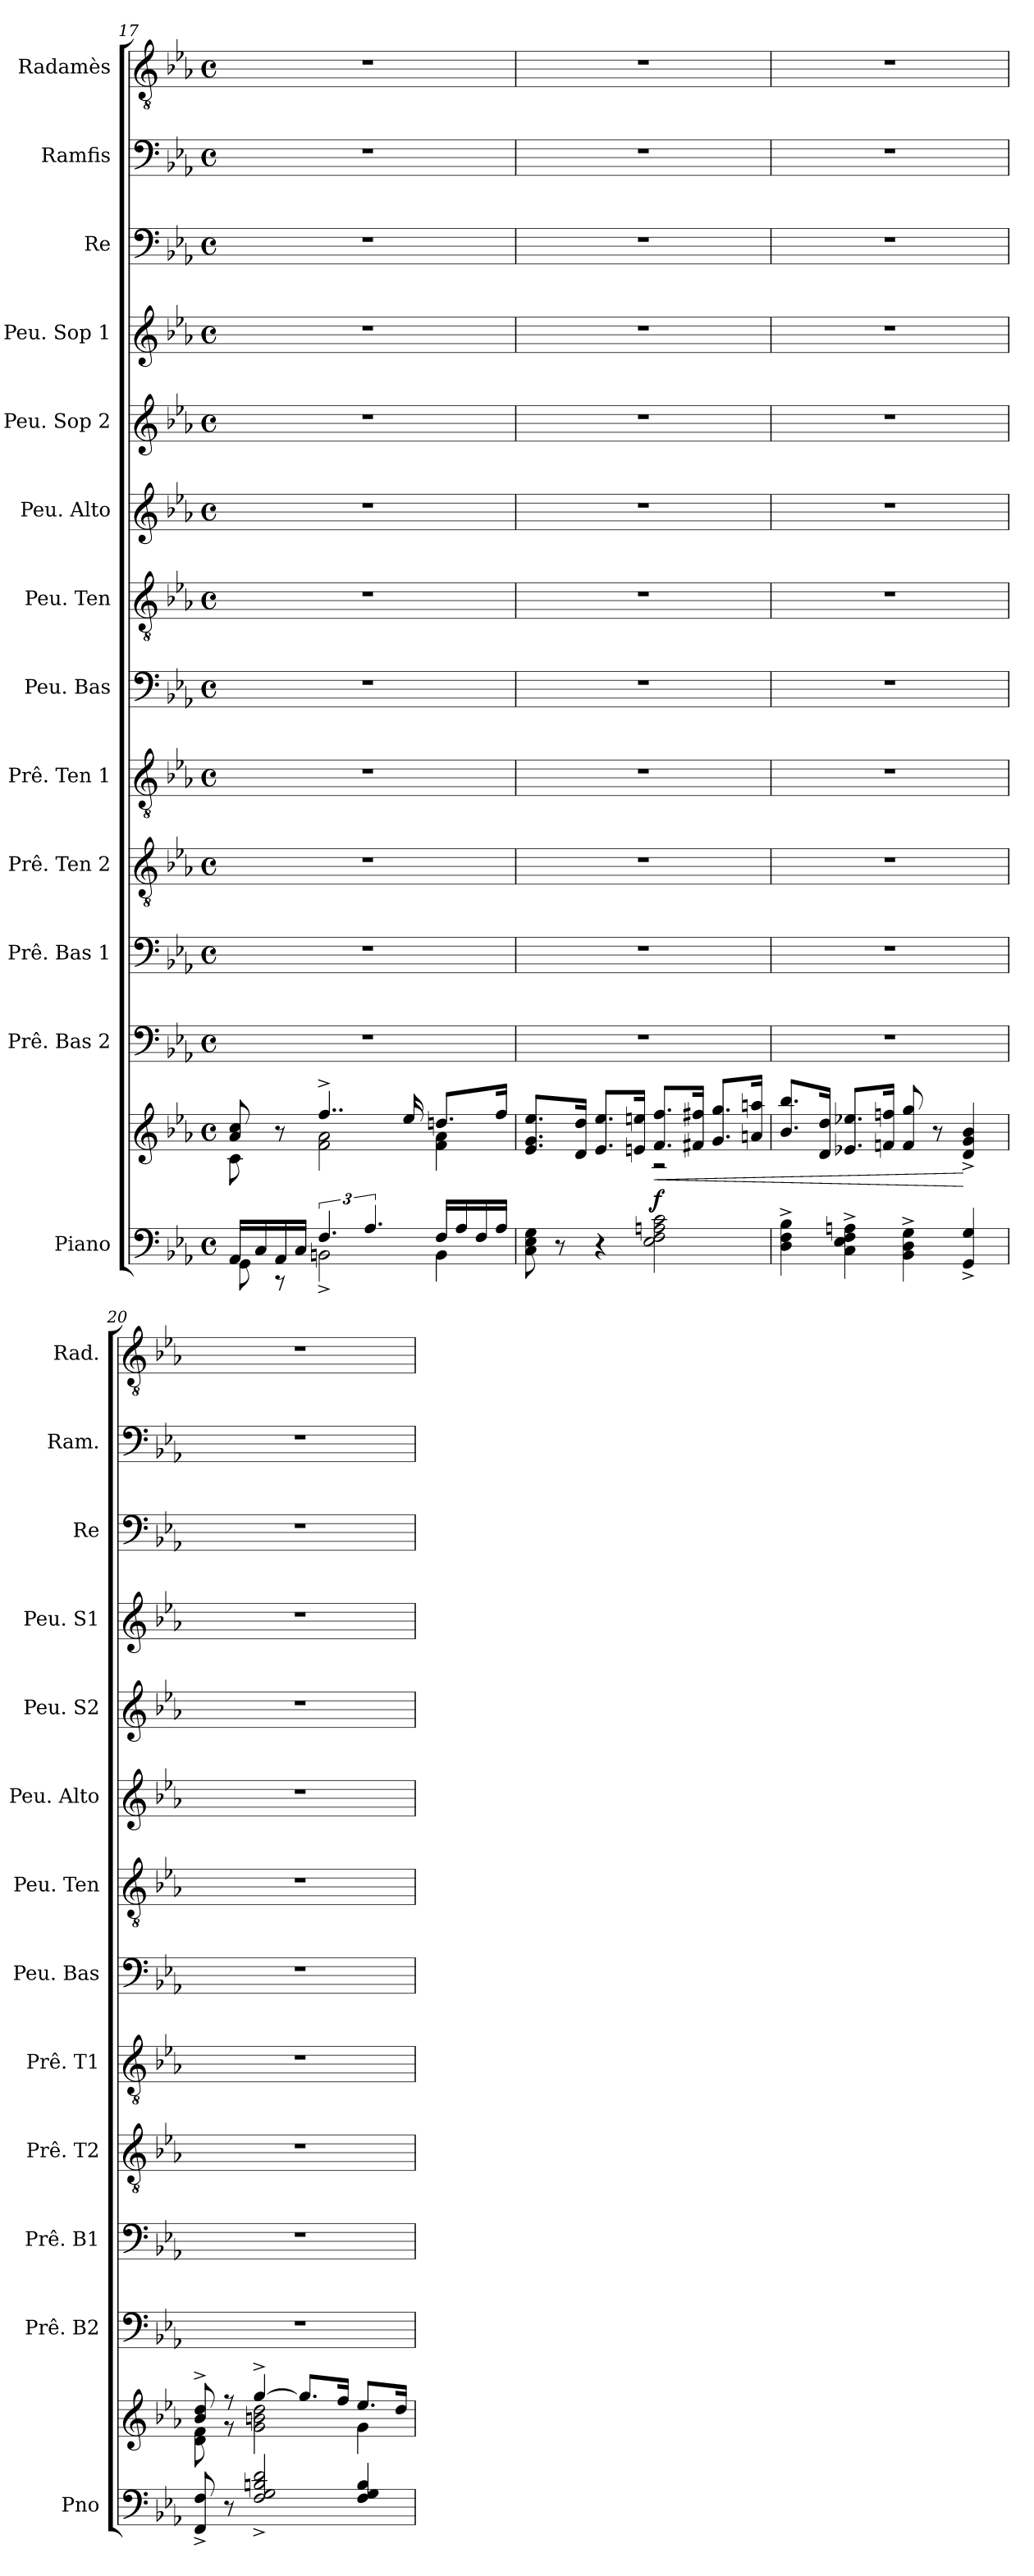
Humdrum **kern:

**kern	**kern	**dynam	**kern	**kern	**kern	**kern	**kern	**kern	**kern	**kern	**kern	**kern	**kern	**kern
*part13	*part13	*part13	*part12	*part11	*part10	*part9	*part8	*part7	*part6	*part5	*part4	*part3	*part2	*part1
*staff14	*staff13	*staff13/14	*staff12	*staff11	*staff10	*staff9	*staff8	*staff7	*staff6	*staff5	*staff4	*staff3	*staff2	*staff1
*I"Piano	*	*	*I"Prê. Bas 2	*I"Prê. Bas 1	*I"Prê. Ten 2	*I"Prê. Ten 1	*I"Peu. Bas	*I"Peu. Ten	*I"Peu. Alto	*I"Peu. Sop 2	*I"Peu. Sop 1	*I"Re	*I"Ramfis	*I"Radamès
*I'Pno	*	*	*I'Prê. B2	*I'Prê. B1	*I'Prê. T2	*I'Prê. T1	*I'Peu. Bas	*I'Peu. Ten	*I'Peu. Alto	*I'Peu. S2	*I'Peu. S1	*I'Re	*I'Ram.	*I'Rad.
!!LO:PB:g=z
*clefF4	*clefG2	*	*clefF4	*clefF4	*clefGv2	*clefGv2	*clefF4	*clefGv2	*clefG2	*clefG2	*clefG2	*clefF4	*clefF4	*clefGv2
*k[b-e-a-]	*k[b-e-a-]	*	*k[b-e-a-]	*k[b-e-a-]	*k[b-e-a-]	*k[b-e-a-]	*k[b-e-a-]	*k[b-e-a-]	*k[b-e-a-]	*k[b-e-a-]	*k[b-e-a-]	*k[b-e-a-]	*k[b-e-a-]	*k[b-e-a-]
*M4/4	*M4/4	*	*M4/4	*M4/4	*M4/4	*M4/4	*M4/4	*M4/4	*M4/4	*M4/4	*M4/4	*M4/4	*M4/4	*M4/4
*met(c)	*met(c)	*	*met(c)	*met(c)	*met(c)	*met(c)	*met(c)	*met(c)	*met(c)	*met(c)	*met(c)	*met(c)	*met(c)	*met(c)
=17	=17	=17	=17	=17	=17	=17	=17	=17	=17	=17	=17	=17	=17	=17
*^	*^	*	*	*	*	*	*	*	*	*	*	*	*	*
16AA-/LL	8GG\	8a-/ 8cc/	8c\	.	1r	1r	1r	1r	1r	1r	1r	1r	1r	1r	1r	1r
16C/	.	.	.	.	.	.	.	.	.	.	.	.	.	.	.	.
16AA-/	8r	8r	8ryy	.	.	.	.	.	.	.	.	.	.	.	.	.
16C/JJ	.	.	.	.	.	.	.	.	.	.	.	.	.	.	.	.
6.F/	2BBn^\	4..ff^/	2f\ 2a-\	.	.	.	.	.	.	.	.	.	.	.	.	.
6.A-/	.	.	.	.	.	.	.	.	.	.	.	.	.	.	.	.
.	.	16ee-/	.	.	.	.	.	.	.	.	.	.	.	.	.	.
16F/LL	4BB\	8.ddn/L	4f\ 4a-\	.	.	.	.	.	.	.	.	.	.	.	.	.
16A-/	.	.	.	.	.	.	.	.	.	.	.	.	.	.	.	.
16F/	.	.	.	.	.	.	.	.	.	.	.	.	.	.	.	.
16A-/JJ	.	16ff/Jk	.	.	.	.	.	.	.	.	.	.	.	.	.	.
*v	*v	*	*	*	*	*	*	*	*	*	*	*	*	*	*	*
=18	=18	=18	=18	=18	=18	=18	=18	=18	=18	=18	=18	=18	=18	=18	=18
8C\ 8E-\ 8G\	8.e-/ 8.g/ 8.ee-/L	2ryy	.	1r	1r	1r	1r	1r	1r	1r	1r	1r	1r	1r	1r
8r	.	.	.	.	.	.	.	.	.	.	.	.	.	.	.
.	16d/ 16dd/Jk	.	.	.	.	.	.	.	.	.	.	.	.	.	.
4r	8.e-/ 8.ee-/L	.	.	.	.	.	.	.	.	.	.	.	.	.	.
.	16en/ 16een/Jk	.	.	.	.	.	.	.	.	.	.	.	.	.	.
!	!	!	!LO:HP:b	!	!	!	!	!	!	!	!	!	!	!	!
!	!	!	!LO:DY:n=1:a=2	!	!	!	!	!	!	!	!	!	!	!	!
2E-\ 2F\ 2An\ 2c\	8.f/ 8.ff/L	2r	< f	.	.	.	.	.	.	.	.	.	.	.	.
.	16f#X/ 16ff#X/Jk	.	.	.	.	.	.	.	.	.	.	.	.	.	.
.	8.g/ 8.gg/L	.	.	.	.	.	.	.	.	.	.	.	.	.	.
.	16an/ 16aan/Jk	.	.	.	.	.	.	.	.	.	.	.	.	.	.
*	*v	*v	*	*	*	*	*	*	*	*	*	*	*	*	*
=19	=19	=19	=19	=19	=19	=19	=19	=19	=19	=19	=19	=19	=19	=19
4D\^ 4F\^ 4B-\^	8.b-/ 8.bb-/L	.	1r	1r	1r	1r	1r	1r	1r	1r	1r	1r	1r	1r
.	16d/ 16dd/Jk	.	.	.	.	.	.	.	.	.	.	.	.	.
4C\^ 4E-\^ 4F\^ 4An\^	8.e-X/ 8.ee-X/L	.	.	.	.	.	.	.	.	.	.	.	.	.
.	16fn/ 16ffn/Jk	.	.	.	.	.	.	.	.	.	.	.	.	.
4BB-\^ 4D\^ 4G\^	8f/ 8gg/	.	.	.	.	.	.	.	.	.	.	.	.	.
.	8r	.	.	.	.	.	.	.	.	.	.	.	.	.
4GG/^ 4G/^	4d/^ 4g/^ 4b-/^	[	.	.	.	.	.	.	.	.	.	.	.	.
=20	=20	=20	=20	=20	=20	=20	=20	=20	=20	=20	=20	=20	=20	=20
*	*^	*	*	*	*	*	*	*	*	*	*	*	*	*
8FF/^ 8F/^	8b-/^ 8dd/^	8d\ 8f\	.	1r	1r	1r	1r	1r	1r	1r	1r	1r	1r	1r	1r
8r	8r	8r	.	.	.	.	.	.	.	.	.	.	.	.	.
2F/^ 2G/^ 2Bn/^ 2d/^	[4gg^/	2g\ 2bn\ 2dd\	.	.	.	.	.	.	.	.	.	.	.	.	.
.	8.gg/L]	.	.	.	.	.	.	.	.	.	.	.	.	.	.
.	16ff/Jk	.	.	.	.	.	.	.	.	.	.	.	.	.	.
4F/ 4G/ 4B/	8.ee-/L	4g\	.	.	.	.	.	.	.	.	.	.	.	.	.
.	16dd/Jk	.	.	.	.	.	.	.	.	.	.	.	.	.	.
*	*v	*v	*	*	*	*	*	*	*	*	*	*	*	*	*
=	=	=	=	=	=	=	=	=	=	=	=	=	=	=
*-	*-	*-	*-	*-	*-	*-	*-	*-	*-	*-	*-	*-	*-	*-
